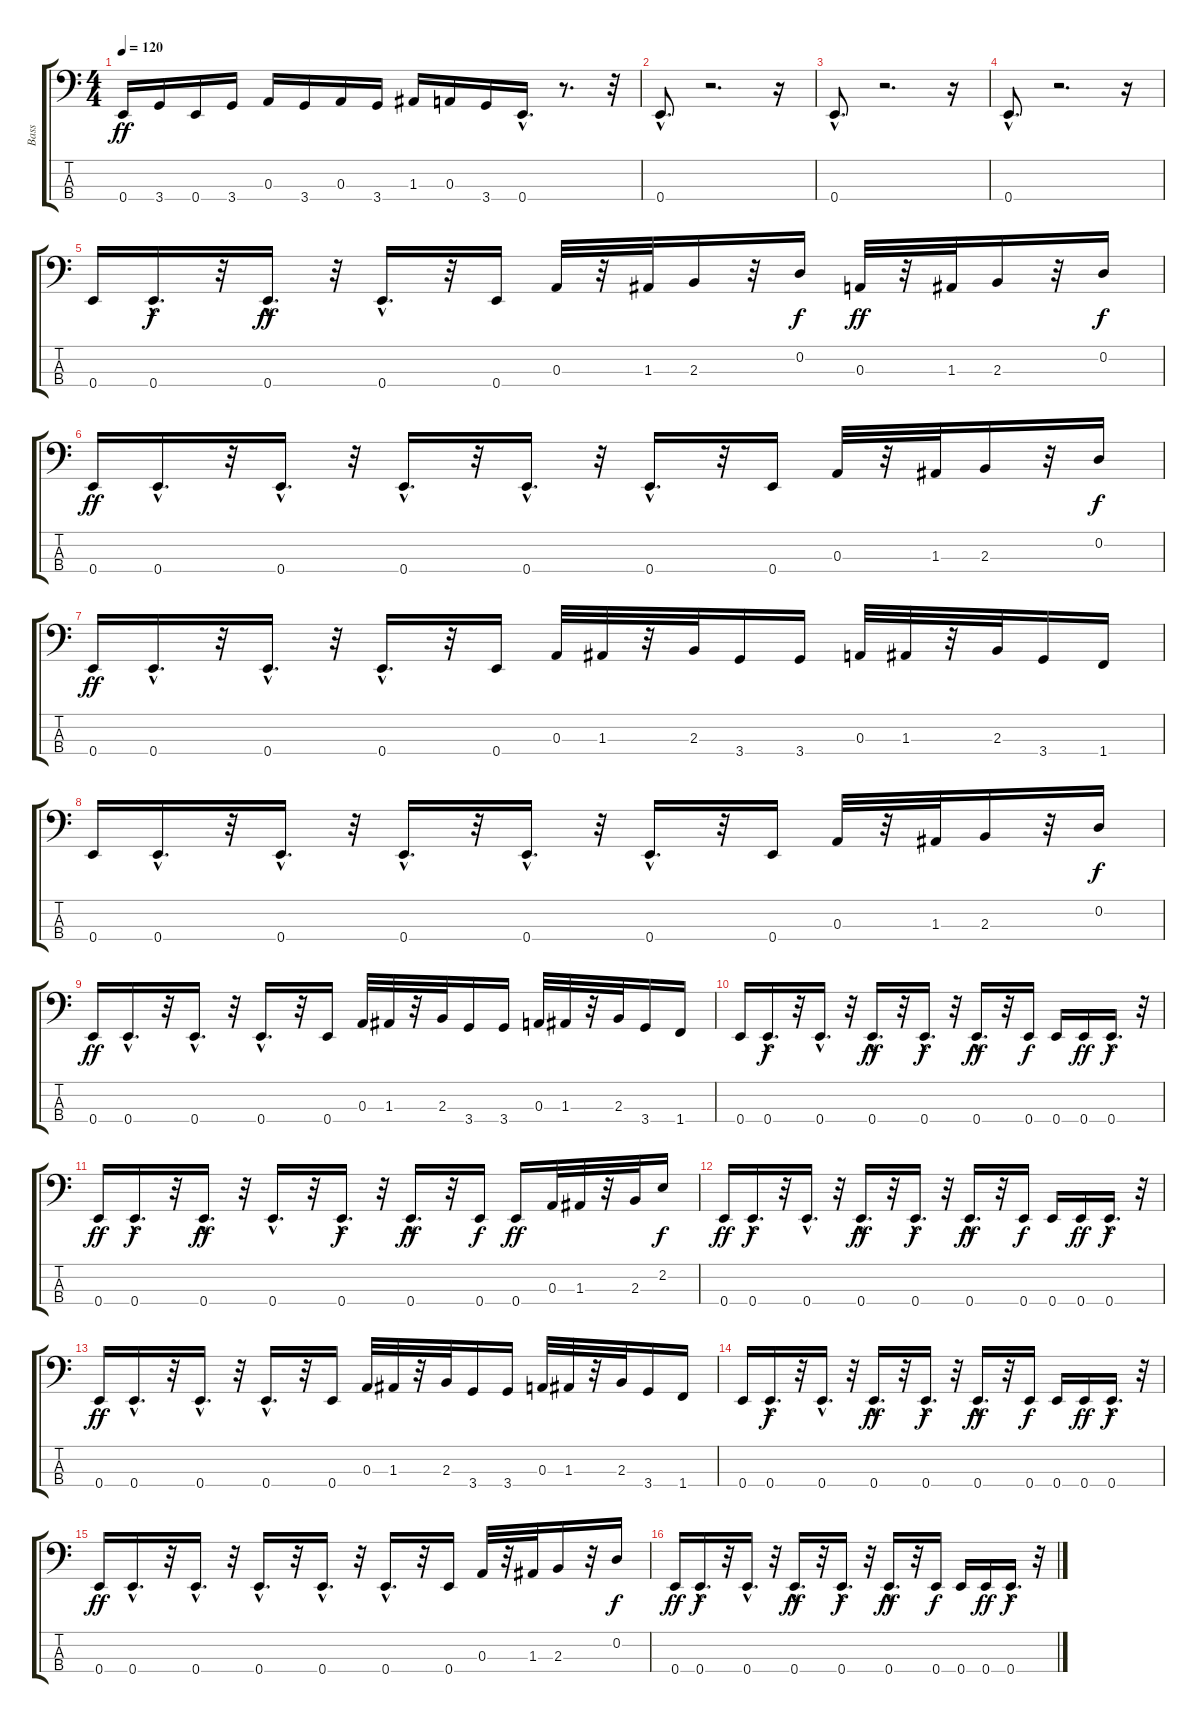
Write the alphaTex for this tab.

\track ("Bass" "Bass") {instrument electricbassfinger}
\staff {score tabs}
\tuning (G2 D2 A1 E1) {hide}
\ts (4 4)
\tempo 120
\clef f4
\ks c
0.4.16{dy ff} 3.4.16 0.4.16 3.4.16 0.3.16 3.4.16 0.3.16 3.4.16 1.3.16 0.3.16 3.4.16 0.4{hac}.16{d} r.8{d} r.32 |
0.4{hac}.8{d} r.2{d} r.16 |
0.4{hac}.8{d} r.2{d} r.16 |
0.4{hac}.8{d} r.2{d} r.16 |
0.4.16 0.4{hac}.16{d dy f} r.32 0.4{hac}.16{d dy ff} r.32 0.4{hac}.16{d} r.32 0.4.16 0.3.32 r.32 1.3.32 2.3.16 r.32 0.2.16{dy f} 0.3.32{dy ff} r.32 1.3.32 2.3.16 r.32 0.2.16{dy f} |
0.4.16{dy ff} 0.4{hac}.16{d} r.32 0.4{hac}.16{d} r.32 0.4{hac}.16{d} r.32 0.4{hac}.16{d} r.32 0.4{hac}.16{d} r.32 0.4.16 0.3.32 r.32 1.3.32 2.3.16 r.32 0.2.16{dy f} |
0.4.16{dy ff} 0.4{hac}.16{d} r.32 0.4{hac}.16{d} r.32 0.4{hac}.16{d} r.32 0.4.16 0.3.32 1.3.32 r.32 2.3.32 3.4.16 3.4.16 0.3.32 1.3.32 r.32 2.3.32 3.4.16 1.4.16 |
0.4.16 0.4{hac}.16{d} r.32 0.4{hac}.16{d} r.32 0.4{hac}.16{d} r.32 0.4{hac}.16{d} r.32 0.4{hac}.16{d} r.32 0.4.16 0.3.32 r.32 1.3.32 2.3.16 r.32 0.2.16{dy f} |
0.4.16{dy ff} 0.4{hac}.16{d} r.32 0.4{hac}.16{d} r.32 0.4{hac}.16{d} r.32 0.4.16 0.3.32 1.3.32 r.32 2.3.32 3.4.16 3.4.16 0.3.32 1.3.32 r.32 2.3.32 3.4.16 1.4.16 |
0.4.16 0.4{hac}.16{d dy f} r.32 0.4{hac}.16{d} r.32 0.4{hac}.16{d dy ff} r.32 0.4{hac}.16{d dy f} r.32 0.4{hac}.16{d dy ff} r.32 0.4.16{dy f} 0.4.16 0.4.16{dy ff} 0.4{hac}.16{d dy f} r.32 |
0.4.16{dy ff} 0.4{hac}.16{d dy f} r.32 0.4{hac}.16{d dy ff} r.32 0.4{hac}.16{d} r.32 0.4{hac}.16{d dy f} r.32 0.4{hac}.16{d dy ff} r.32 0.4.16{dy f} 0.4.16{dy ff} 0.3.32 1.3.32 r.32 2.3.32 2.2.16{dy f} |
0.4.16{dy ff} 0.4{hac}.16{d dy f} r.32 0.4{hac}.16{d} r.32 0.4{hac}.16{d dy ff} r.32 0.4{hac}.16{d dy f} r.32 0.4{hac}.16{d dy ff} r.32 0.4.16{dy f} 0.4.16 0.4.16{dy ff} 0.4{hac}.16{d dy f} r.32 |
0.4.16{dy ff} 0.4{hac}.16{d} r.32 0.4{hac}.16{d} r.32 0.4{hac}.16{d} r.32 0.4.16 0.3.32 1.3.32 r.32 2.3.32 3.4.16 3.4.16 0.3.32 1.3.32 r.32 2.3.32 3.4.16 1.4.16 |
0.4.16 0.4{hac}.16{d dy f} r.32 0.4{hac}.16{d} r.32 0.4{hac}.16{d dy ff} r.32 0.4{hac}.16{d dy f} r.32 0.4{hac}.16{d dy ff} r.32 0.4.16{dy f} 0.4.16 0.4.16{dy ff} 0.4{hac}.16{d dy f} r.32 |
0.4.16{dy ff} 0.4{hac}.16{d} r.32 0.4{hac}.16{d} r.32 0.4{hac}.16{d} r.32 0.4{hac}.16{d} r.32 0.4{hac}.16{d} r.32 0.4.16 0.3.32 r.32 1.3.32 2.3.16 r.32 0.2.16{dy f} |
0.4.16{dy ff} 0.4{hac}.16{d dy f} r.32 0.4{hac}.16{d} r.32 0.4{hac}.16{d dy ff} r.32 0.4{hac}.16{d dy f} r.32 0.4{hac}.16{d dy ff} r.32 0.4.16{dy f} 0.4.16 0.4.16{dy ff} 0.4{hac}.16{d dy f} r.32
